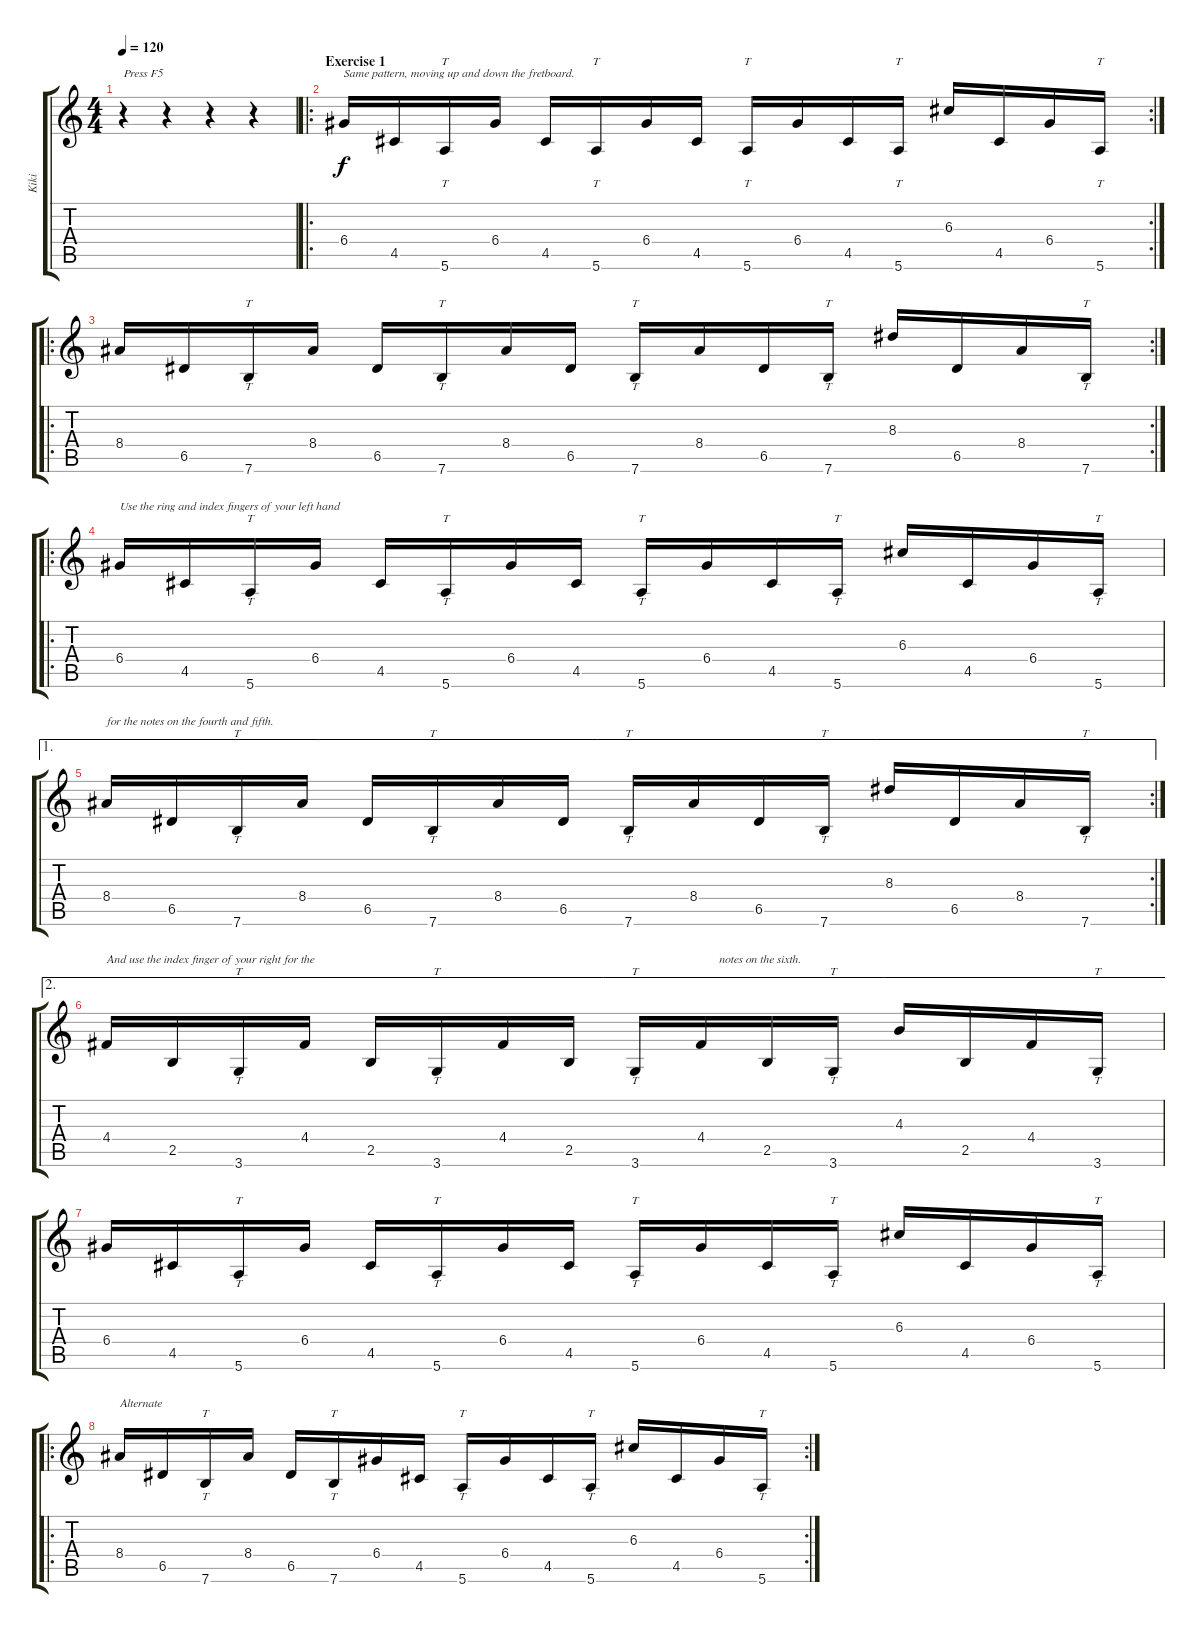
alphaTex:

\track ("Kiki" "Kiki") {instrument distortionguitar}
\staff {score tabs}
\tuning (E4 B3 G3 D3 A2 E2) {hide}
\ts (4 4)
\tempo 120
\clef g2
\ks c
r.4{txt "Press F5" dy f instrument distortionguitar} r.4 r.4 r.4 |
\ro
\rc 2
\section ("" "Exercise 1")
6.4.16{txt "Same pattern, moving up and down the fretboard."} 4.5.16 5.6.16{tt} 6.4.16 4.5.16 5.6.16{tt} 6.4.16 4.5.16 5.6.16{tt} 6.4.16 4.5.16 5.6.16{tt} 6.3.16 4.5.16 6.4.16 5.6.16{tt} |
\ro
\rc 2
8.4.16 6.5.16 7.6.16{tt} 8.4.16 6.5.16 7.6.16{tt} 8.4.16 6.5.16 7.6.16{tt} 8.4.16 6.5.16 7.6.16{tt} 8.3.16 6.5.16 8.4.16 7.6.16{tt} |
\ro
6.4.16{txt "Use the ring and index fingers of your left hand"} 4.5.16 5.6.16{tt} 6.4.16 4.5.16 5.6.16{tt} 6.4.16 4.5.16 5.6.16{tt} 6.4.16 4.5.16 5.6.16{tt} 6.3.16 4.5.16 6.4.16 5.6.16{tt} |
\ae 1
\rc 2
8.4.16{txt "for the notes on the fourth and fifth."} 6.5.16 7.6.16{tt} 8.4.16 6.5.16 7.6.16{tt} 8.4.16 6.5.16 7.6.16{tt} 8.4.16 6.5.16 7.6.16{tt} 8.3.16 6.5.16 8.4.16 7.6.16{tt} |
\ae 2
4.4.16{txt "And use the index finger of your right for the"} 2.5.16 3.6.16{tt} 4.4.16 2.5.16 3.6.16{tt} 4.4.16 2.5.16 3.6.16{tt} 4.4.16{txt "      notes on the sixth."} 2.5.16 3.6.16{tt} 4.3.16 2.5.16 4.4.16 3.6.16{tt} |
6.4.16 4.5.16 5.6.16{tt} 6.4.16 4.5.16 5.6.16{tt} 6.4.16 4.5.16 5.6.16{tt} 6.4.16 4.5.16 5.6.16{tt} 6.3.16 4.5.16 6.4.16 5.6.16{tt} |
\ro
\rc 2
8.4.16{txt "Alternate"} 6.5.16 7.6.16{tt} 8.4.16 6.5.16 7.6.16{tt} 6.4.16 4.5.16 5.6.16{tt} 6.4.16 4.5.16 5.6.16{tt} 6.3.16 4.5.16 6.4.16 5.6.16{tt}
